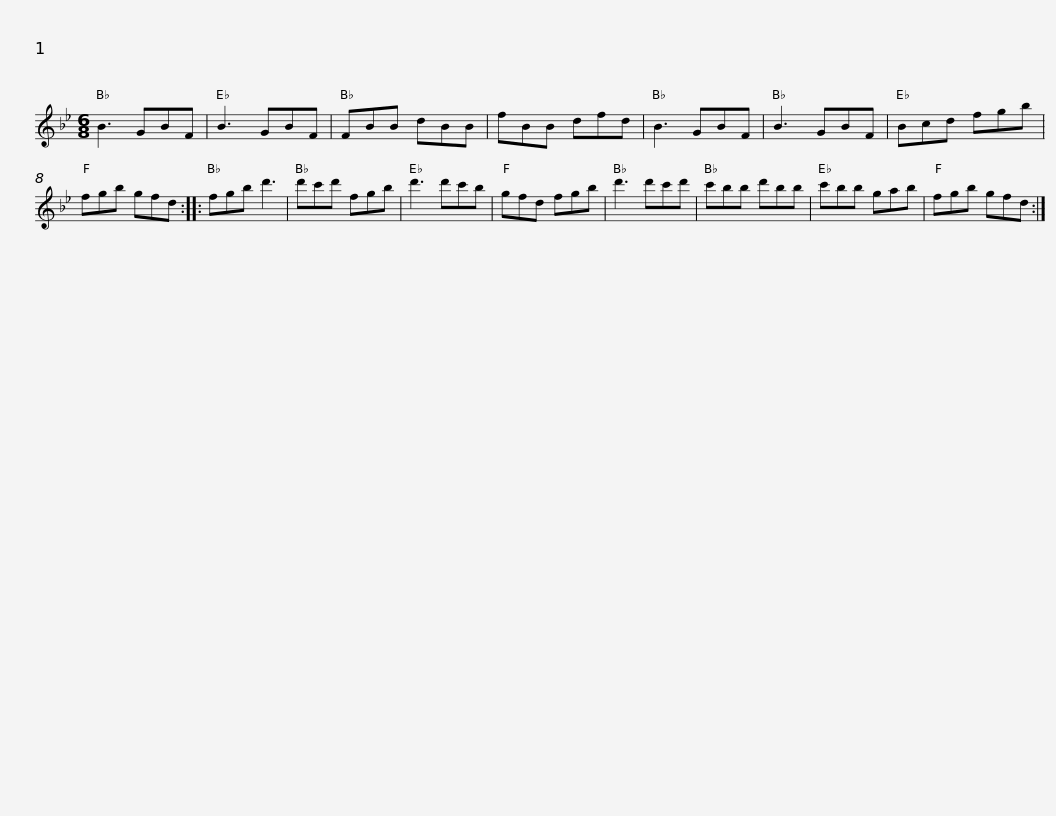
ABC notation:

X:1
L:1/8
M:6/8
I:linebreak $
K:Bb
V:1 treble
V:1
 B3 GBF | B3 GBF | FBB dBB | fBB dfd | B3 GBF | %5
 B3 GBF | Bcd fgb | fgb gfd ::$ fgb d'3 | d'c'd' fgb | %10
 d'3 d'c'b | gfd fgb | d'3 d'c'd' | c'bb d'bb |$ c'bb gab | %15
 fgb gfd :| %16
